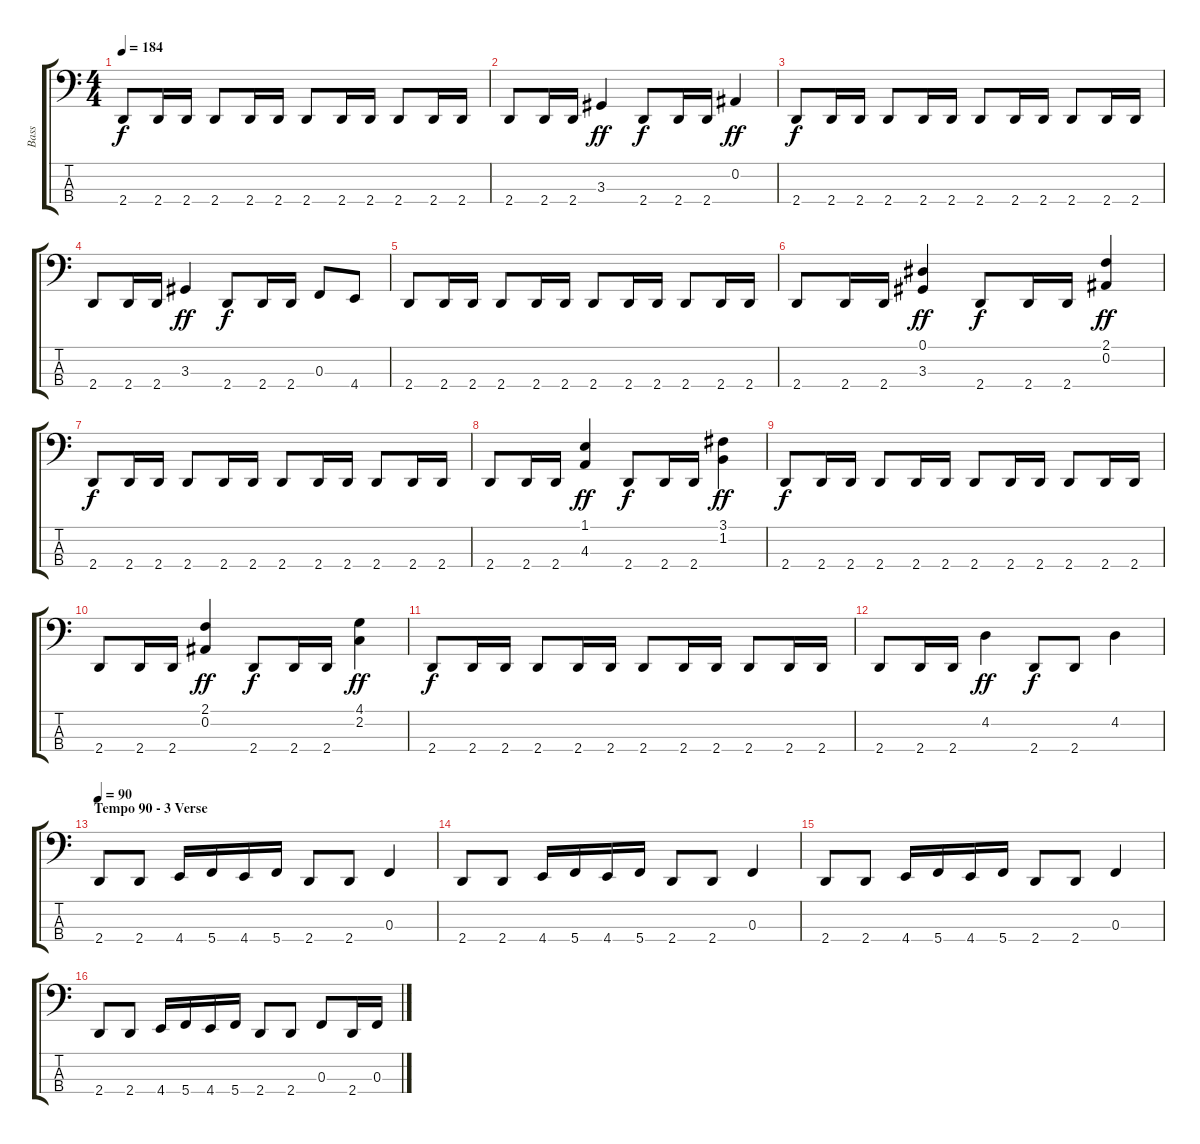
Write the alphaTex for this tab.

\track ("Bass" "Bass") {instrument electricbasspick}
\staff {score tabs}
\tuning (Eb2 Bb1 F1 C1) {hide}
\ts (4 4)
\tempo 184
\clef f4
\ks c
2.4.8{dy f} 2.4.16 2.4.16 2.4.8 2.4.16 2.4.16 2.4.8 2.4.16 2.4.16 2.4.8 2.4.16 2.4.16 |
2.4.8 2.4.16 2.4.16 3.3.4{dy ff} 2.4.8{dy f} 2.4.16 2.4.16 0.2.4{dy ff} |
2.4.8{dy f} 2.4.16 2.4.16 2.4.8 2.4.16 2.4.16 2.4.8 2.4.16 2.4.16 2.4.8 2.4.16 2.4.16 |
2.4.8 2.4.16 2.4.16 3.3.4{dy ff} 2.4.8{dy f} 2.4.16 2.4.16 0.3.8 4.4.8 |
2.4.8 2.4.16 2.4.16 2.4.8 2.4.16 2.4.16 2.4.8 2.4.16 2.4.16 2.4.8 2.4.16 2.4.16 |
2.4.8 2.4.16 2.4.16 (0.1 3.3).4{dy ff} 2.4.8{dy f} 2.4.16 2.4.16 (2.1 0.2).4{dy ff} |
2.4.8{dy f} 2.4.16 2.4.16 2.4.8 2.4.16 2.4.16 2.4.8 2.4.16 2.4.16 2.4.8 2.4.16 2.4.16 |
2.4.8 2.4.16 2.4.16 (1.1 4.3).4{dy ff} 2.4.8{dy f} 2.4.16 2.4.16 (3.1 1.2).4{dy ff} |
2.4.8{dy f} 2.4.16 2.4.16 2.4.8 2.4.16 2.4.16 2.4.8 2.4.16 2.4.16 2.4.8 2.4.16 2.4.16 |
2.4.8 2.4.16 2.4.16 (2.1 0.2).4{dy ff} 2.4.8{dy f} 2.4.16 2.4.16 (4.1 2.2).4{dy ff} |
2.4.8{dy f} 2.4.16 2.4.16 2.4.8 2.4.16 2.4.16 2.4.8 2.4.16 2.4.16 2.4.8 2.4.16 2.4.16 |
2.4.8 2.4.16 2.4.16 4.2.4{dy ff} 2.4.8{dy f} 2.4.8 4.2.4 |
\section ("" "Tempo 90 - 3 Verse")
\tempo 90
2.4.8 2.4.8 4.4.16 5.4.16 4.4.16 5.4.16 2.4.8 2.4.8 0.3.4 |
2.4.8 2.4.8 4.4.16 5.4.16 4.4.16 5.4.16 2.4.8 2.4.8 0.3.4 |
2.4.8 2.4.8 4.4.16 5.4.16 4.4.16 5.4.16 2.4.8 2.4.8 0.3.4 |
2.4.8 2.4.8 4.4.16 5.4.16 4.4.16 5.4.16 2.4.8 2.4.8 0.3.8 2.4.16 0.3.16
